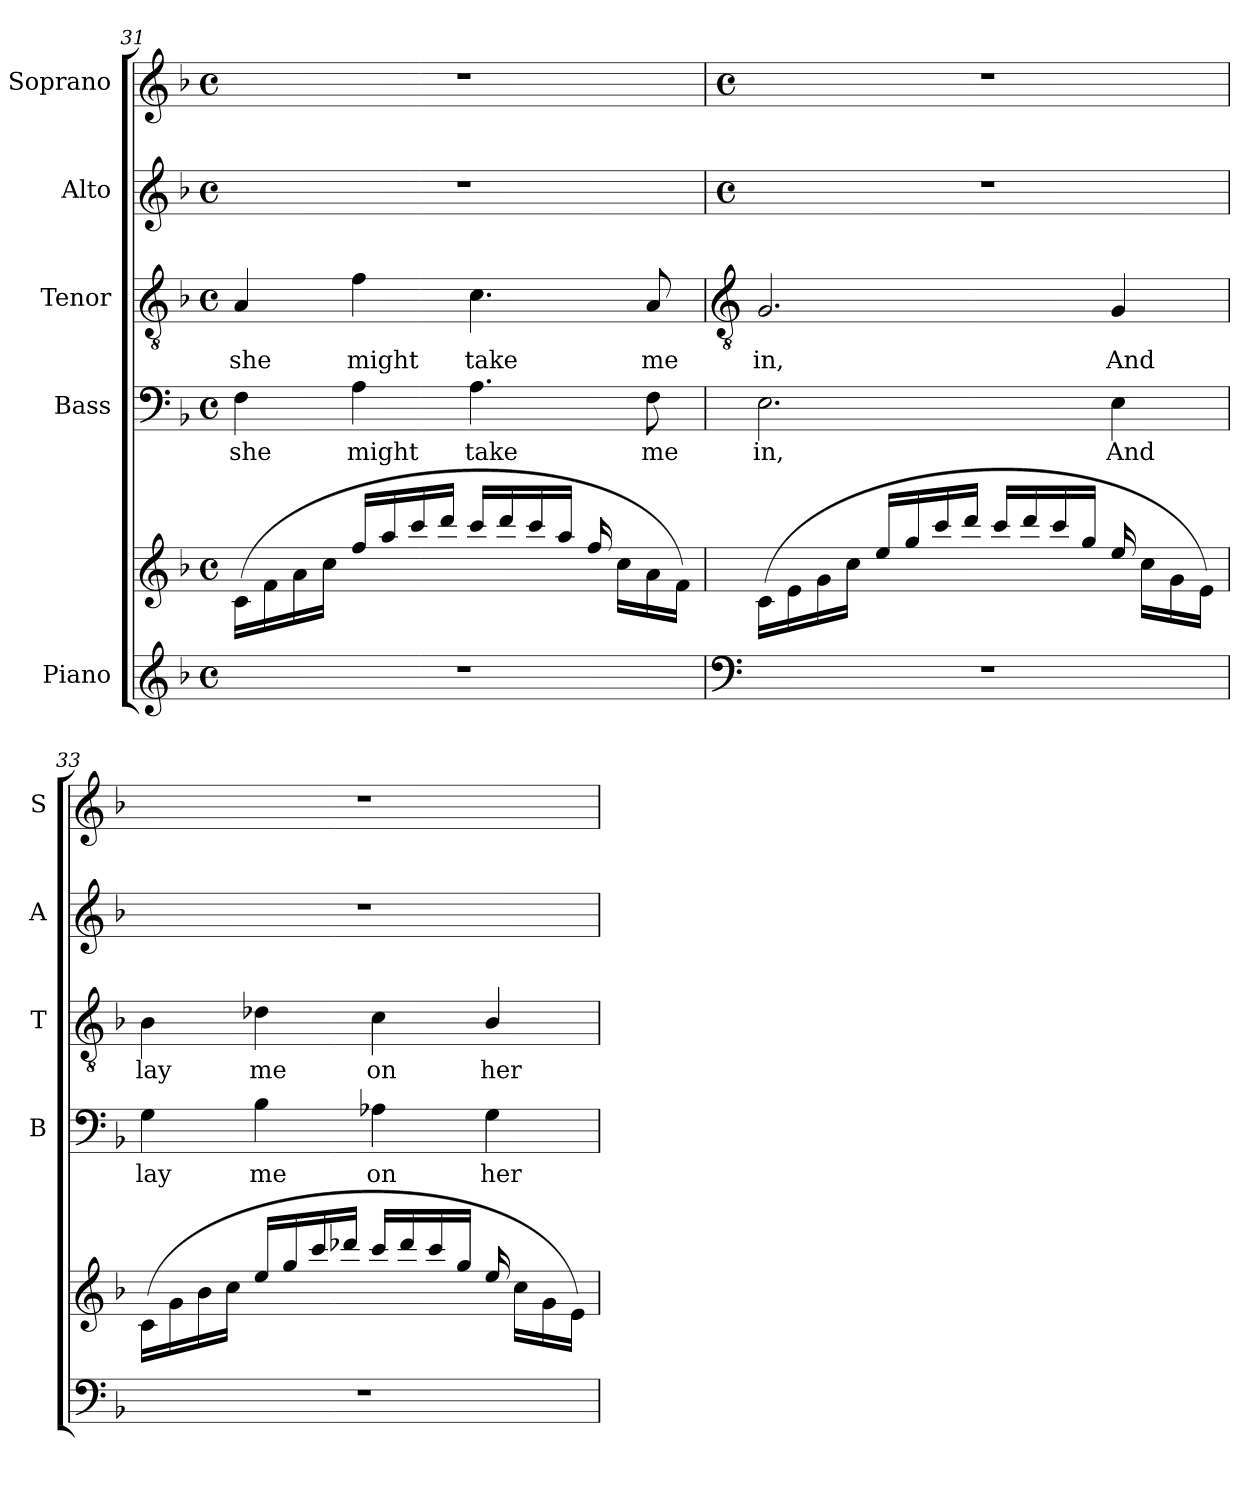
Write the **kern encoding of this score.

**kern	**kern	**kern	**text	**kern	**text	**kern	**kern
*part5	*part5	*part4	*part4	*part3	*part3	*part2	*part1
*staff6	*staff5	*staff4	*staff4	*staff3	*staff3	*staff2	*staff1
*I"Piano	*	*I"Bass	*	*I"Tenor	*	*I"Alto	*I"Soprano
*	*	*I'B	*	*I'T	*	*I'A	*I'S
*clefG2	*clefG2	*clefF4	*	*clefGv2	*	*clefG2	*clefG2
*k[b-]	*k[b-]	*k[b-]	*	*k[b-]	*	*k[b-]	*k[b-]
*F:	*F:	*F:	*	*F:	*	*F:	*F:
*M4/4	*M4/4	*M4/4	*	*M4/4	*	*M4/4	*M4/4
*met(c)	*met(c)	*met(c)	*	*met(c)	*	*met(c)	*met(c)
=31	=31	=31	=31	=31	=31	=31	=31
!	!	!	!LO:LY:b	!	!LO:LY:b	!	!
1r	(>16c\LL	4F	she	4A	she	1r	1r
.	16f\	.	.	.	.	.	.
.	16a\	.	.	.	.	.	.
.	16ccJJ	.	.	.	.	.	.
!	!	!	!LO:LY:b	!	!LO:LY:b	!	!
.	16ff/LL	4A	might	4f	might	.	.
.	16aa/	.	.	.	.	.	.
.	16ccc/	.	.	.	.	.	.
.	16ddd/JJ	.	.	.	.	.	.
!	!	!	!LO:LY:b	!	!LO:LY:b	!	!
.	16ccc/LL	4.A	take	4.c	take	.	.
.	16ddd/	.	.	.	.	.	.
.	16ccc/	.	.	.	.	.	.
.	16aa/JJ	.	.	.	.	.	.
.	16ff/	.	.	.	.	.	.
.	16cc\LL	.	.	.	.	.	.
!	!	!	!LO:LY:b	!	!LO:LY:b	!	!
.	16a\	8F	me	8A	me	.	.
.	16f\JJ)	.	.	.	.	.	.
!!LO:LB:g=z
=32	=32	=32	=32	=32	=32	=32	=32
*clefF4	*	*	*	*clefGv2	*	*	*
*	*	*	*	*	*	*M4/4	*M4/4
*	*	*	*	*	*	*met(c)	*met(c)
!	!	!	!LO:LY:b	!	!LO:LY:b	!	!
1r	(>16c\LL	2.E	in,	2.G	in,	1r	1r
.	16e\	.	.	.	.	.	.
.	16g\	.	.	.	.	.	.
.	16ccJJ	.	.	.	.	.	.
.	16ee/LL	.	.	.	.	.	.
.	16gg/	.	.	.	.	.	.
.	16ccc/	.	.	.	.	.	.
.	16ddd/JJ	.	.	.	.	.	.
.	16ccc/LL	.	.	.	.	.	.
.	16ddd/	.	.	.	.	.	.
.	16ccc/	.	.	.	.	.	.
.	16gg/JJ	.	.	.	.	.	.
!	!	!	!LO:LY:b	!	!LO:LY:b	!	!
.	16ee/	4E	And	4G	And	.	.
.	16cc\LL	.	.	.	.	.	.
.	16g\	.	.	.	.	.	.
.	16e\JJ)	.	.	.	.	.	.
=33	=33	=33	=33	=33	=33	=33	=33
!	!	!	!LO:LY:b	!	!LO:LY:b	!	!
1r	(>16c\LL	4G	lay	4B-	lay	1r	1r
.	16g\	.	.	.	.	.	.
.	16b-	.	.	.	.	.	.
.	16ccJJ	.	.	.	.	.	.
!	!	!	!LO:LY:b	!	!LO:LY:b	!	!
.	16ee/LL	4B-	me	4d-X	me	.	.
.	16gg/	.	.	.	.	.	.
.	16ccc/	.	.	.	.	.	.
.	16ddd-X/JJ	.	.	.	.	.	.
!	!	!	!LO:LY:b	!	!LO:LY:b	!	!
.	16ccc/LL	4A-X	on	4c	on	.	.
.	16ddd-/	.	.	.	.	.	.
.	16ccc/	.	.	.	.	.	.
.	16gg/JJ	.	.	.	.	.	.
!	!	!	!LO:LY:b	!	!LO:LY:b	!	!
.	16ee/	4G	her	4B-/	her	.	.
.	16cc\LL	.	.	.	.	.	.
.	16g\	.	.	.	.	.	.
.	16e\JJ)	.	.	.	.	.	.
=	=	=	=	=	=	=	=
*-	*-	*-	*-	*-	*-	*-	*-
